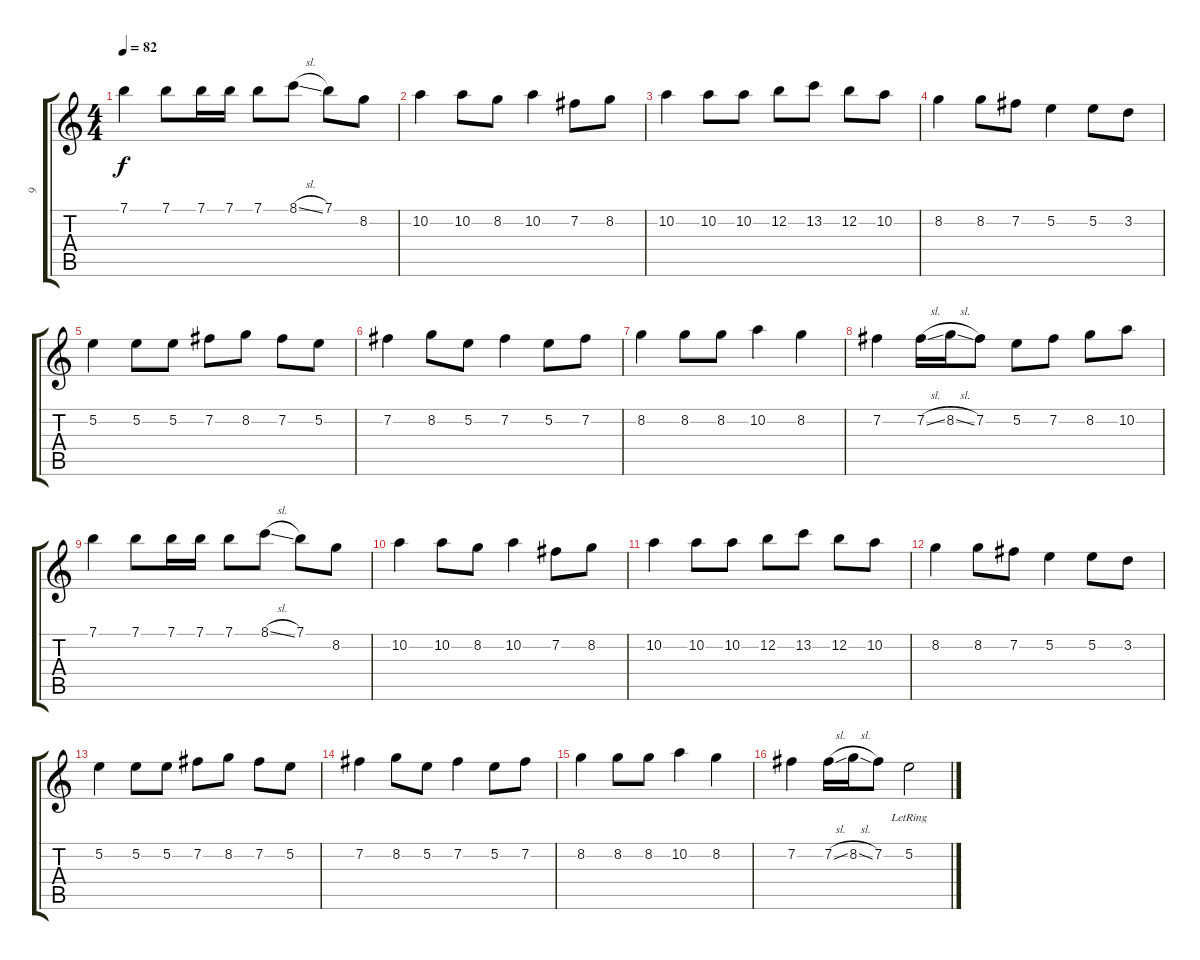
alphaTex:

\track ("9" "9") {instrument electricguitarjazz}
\staff {score tabs}
\tuning (E4 B3 G3 D3 A2 E2) {hide}
\ts (4 4)
\tempo 82
\clef g2
\ks c
7.1.4{dy f} 7.1.8 7.1.16 7.1.16 7.1.8 8.1{sl}.8 7.1.8 8.2.8 |
10.2.4 10.2.8 8.2.8 10.2.4 7.2.8 8.2.8 |
10.2.4 10.2.8 10.2.8 12.2.8 13.2.8 12.2.8 10.2.8 |
8.2.4 8.2.8 7.2.8 5.2.4 5.2.8 3.2.8 |
5.2.4 5.2.8 5.2.8 7.2.8 8.2.8 7.2.8 5.2.8 |
7.2.4 8.2.8 5.2.8 7.2.4 5.2.8 7.2.8 |
8.2.4 8.2.8 8.2.8 10.2.4 8.2.4 |
7.2.4 7.2{sl}.16 8.2{sl}.16 7.2.8 5.2.8 7.2.8 8.2.8 10.2.8 |
7.1.4 7.1.8 7.1.16 7.1.16 7.1.8 8.1{sl}.8 7.1.8 8.2.8 |
10.2.4 10.2.8 8.2.8 10.2.4 7.2.8 8.2.8 |
10.2.4 10.2.8 10.2.8 12.2.8 13.2.8 12.2.8 10.2.8 |
8.2.4 8.2.8 7.2.8 5.2.4 5.2.8 3.2.8 |
5.2.4 5.2.8 5.2.8 7.2.8 8.2.8 7.2.8 5.2.8 |
7.2.4 8.2.8 5.2.8 7.2.4 5.2.8 7.2.8 |
8.2.4 8.2.8 8.2.8 10.2.4 8.2.4 |
7.2.4 7.2{sl}.16 8.2{sl}.16 7.2.8 5.2{lr}.2
